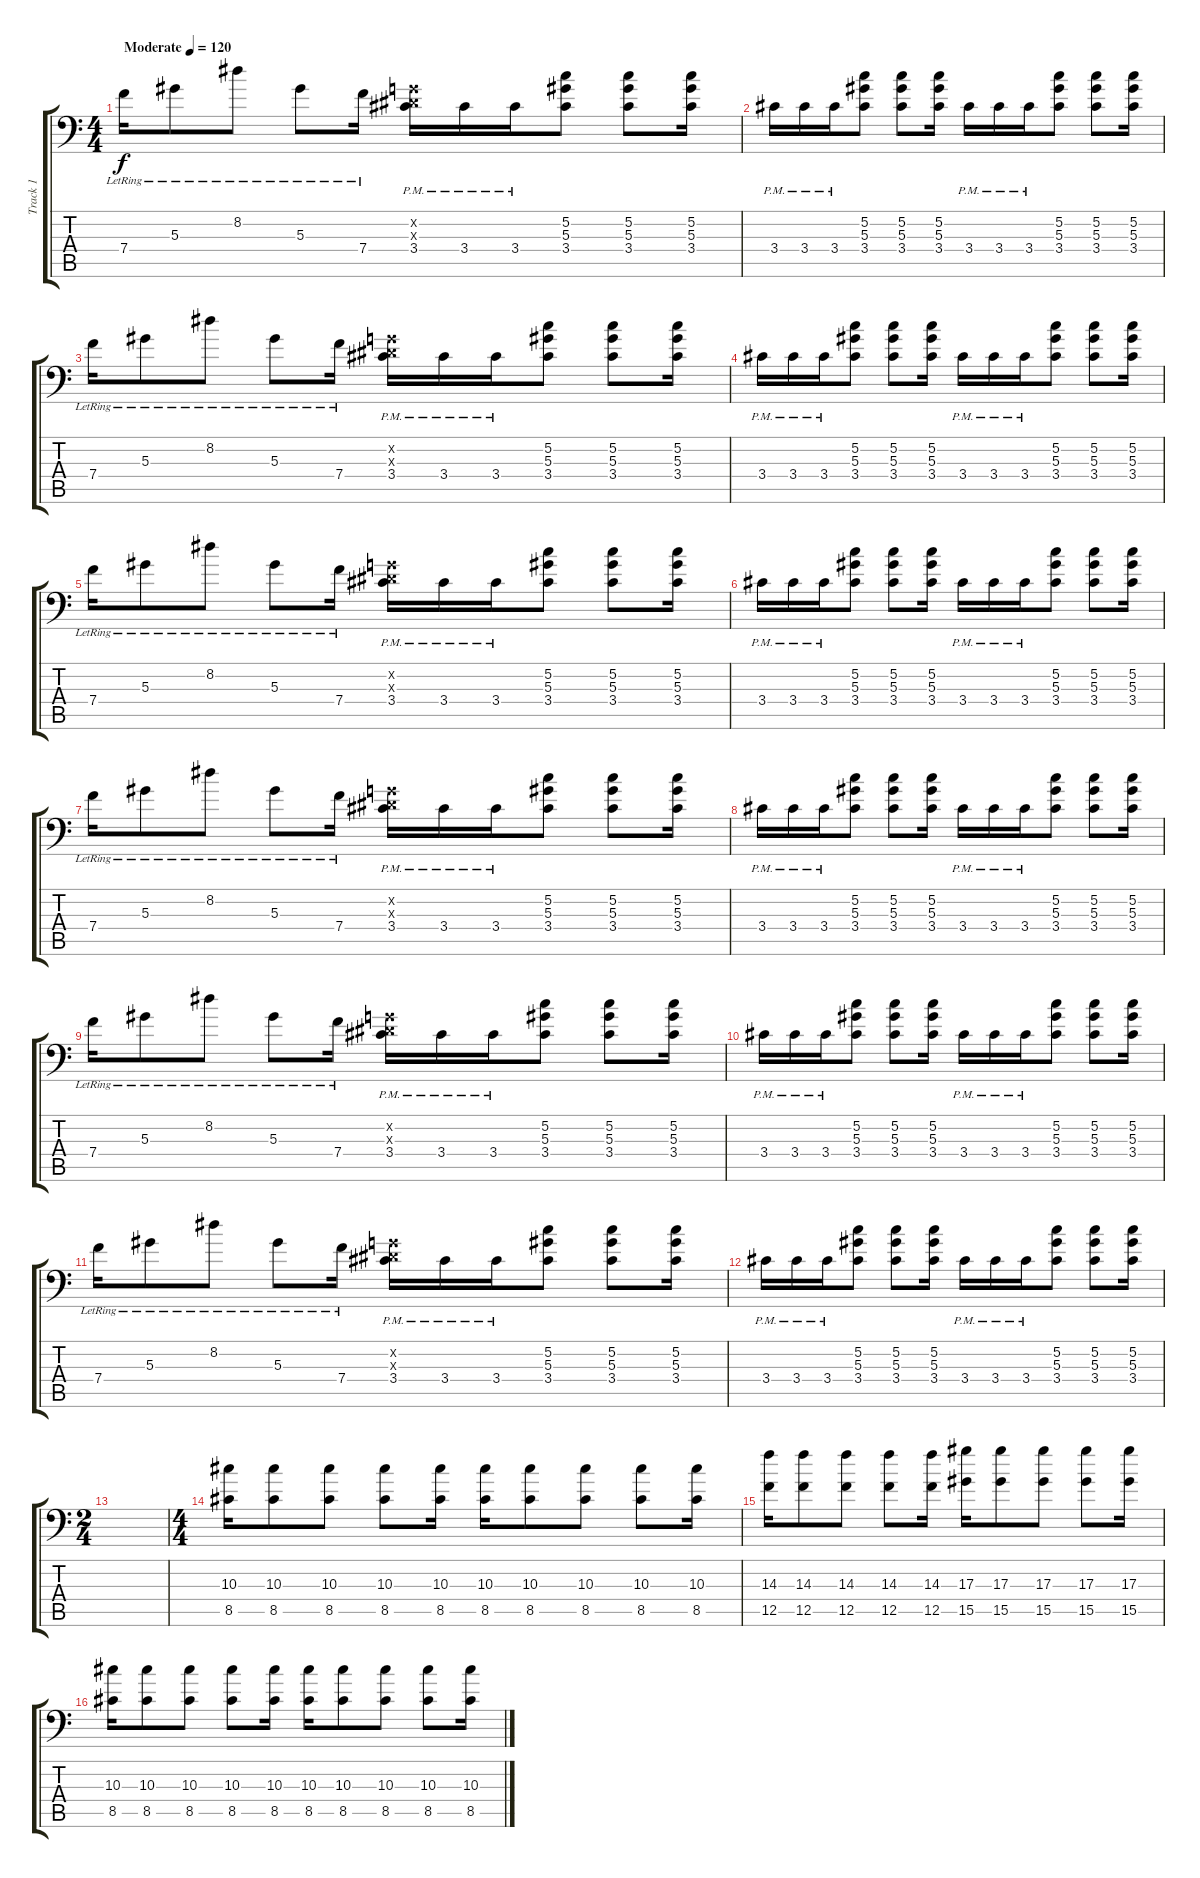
\track ("Track 1" "Track 1") {instrument distortionguitar}
\staff {score tabs}
\tuning (C4 G3 Eb3 Bb2 F2 Bb1) {hide}
\ts (4 4)
\tempo (120 "Moderate")
\clef f4
\ks c
7.4{lr}.16{dy f instrument distortionguitar} 5.3{lr}.8 8.2{lr}.8 5.3{lr}.8 7.4{lr}.16 (0.2{x} 0.3{x} 3.4{pm}).16 3.4{pm}.16 3.4{pm}.16 (5.2 5.3 3.4).8 (5.2 5.3 3.4).8 (5.2 5.3 3.4).16 |
3.4{pm}.16 3.4{pm}.16 3.4{pm}.16 (5.2 5.3 3.4).8 (5.2 5.3 3.4).8 (5.2 5.3 3.4).16 3.4{pm}.16 3.4{pm}.16 3.4{pm}.16 (5.2 5.3 3.4).8 (5.2 5.3 3.4).8 (5.2 5.3 3.4).16 |
7.4{lr}.16 5.3{lr}.8 8.2{lr}.8 5.3{lr}.8 7.4{lr}.16 (0.2{x} 0.3{x} 3.4{pm}).16 3.4{pm}.16 3.4{pm}.16 (5.2 5.3 3.4).8 (5.2 5.3 3.4).8 (5.2 5.3 3.4).16 |
3.4{pm}.16 3.4{pm}.16 3.4{pm}.16 (5.2 5.3 3.4).8 (5.2 5.3 3.4).8 (5.2 5.3 3.4).16 3.4{pm}.16 3.4{pm}.16 3.4{pm}.16 (5.2 5.3 3.4).8 (5.2 5.3 3.4).8 (5.2 5.3 3.4).16 |
7.4{lr}.16 5.3{lr}.8 8.2{lr}.8 5.3{lr}.8 7.4{lr}.16 (0.2{x} 0.3{x} 3.4{pm}).16 3.4{pm}.16 3.4{pm}.16 (5.2 5.3 3.4).8 (5.2 5.3 3.4).8 (5.2 5.3 3.4).16 |
3.4{pm}.16 3.4{pm}.16 3.4{pm}.16 (5.2 5.3 3.4).8 (5.2 5.3 3.4).8 (5.2 5.3 3.4).16 3.4{pm}.16 3.4{pm}.16 3.4{pm}.16 (5.2 5.3 3.4).8 (5.2 5.3 3.4).8 (5.2 5.3 3.4).16 |
7.4{lr}.16 5.3{lr}.8 8.2{lr}.8 5.3{lr}.8 7.4{lr}.16 (0.2{x} 0.3{x} 3.4{pm}).16 3.4{pm}.16 3.4{pm}.16 (5.2 5.3 3.4).8 (5.2 5.3 3.4).8 (5.2 5.3 3.4).16 |
3.4{pm}.16 3.4{pm}.16 3.4{pm}.16 (5.2 5.3 3.4).8 (5.2 5.3 3.4).8 (5.2 5.3 3.4).16 3.4{pm}.16 3.4{pm}.16 3.4{pm}.16 (5.2 5.3 3.4).8 (5.2 5.3 3.4).8 (5.2 5.3 3.4).16 |
7.4{lr}.16 5.3{lr}.8 8.2{lr}.8 5.3{lr}.8 7.4{lr}.16 (0.2{x} 0.3{x} 3.4{pm}).16 3.4{pm}.16 3.4{pm}.16 (5.2 5.3 3.4).8 (5.2 5.3 3.4).8 (5.2 5.3 3.4).16 |
3.4{pm}.16 3.4{pm}.16 3.4{pm}.16 (5.2 5.3 3.4).8 (5.2 5.3 3.4).8 (5.2 5.3 3.4).16 3.4{pm}.16 3.4{pm}.16 3.4{pm}.16 (5.2 5.3 3.4).8 (5.2 5.3 3.4).8 (5.2 5.3 3.4).16 |
7.4{lr}.16 5.3{lr}.8 8.2{lr}.8 5.3{lr}.8 7.4{lr}.16 (0.2{x} 0.3{x} 3.4{pm}).16 3.4{pm}.16 3.4{pm}.16 (5.2 5.3 3.4).8 (5.2 5.3 3.4).8 (5.2 5.3 3.4).16 |
3.4{pm}.16 3.4{pm}.16 3.4{pm}.16 (5.2 5.3 3.4).8 (5.2 5.3 3.4).8 (5.2 5.3 3.4).16 3.4{pm}.16 3.4{pm}.16 3.4{pm}.16 (5.2 5.3 3.4).8 (5.2 5.3 3.4).8 (5.2 5.3 3.4).16 |
\ts (2 4)
|
\ts (4 4)
(10.3 8.5).16 (10.3 8.5).8 (10.3 8.5).8 (10.3 8.5).8 (10.3 8.5).16 (10.3 8.5).16 (10.3 8.5).8 (10.3 8.5).8 (10.3 8.5).8 (10.3 8.5).16 |
(14.3 12.5).16 (14.3 12.5).8 (14.3 12.5).8 (14.3 12.5).8 (14.3 12.5).16 (17.3 15.5).16 (17.3 15.5).8 (17.3 15.5).8 (17.3 15.5).8 (17.3 15.5).16 |
(10.3 8.5).16 (10.3 8.5).8 (10.3 8.5).8 (10.3 8.5).8 (10.3 8.5).16 (10.3 8.5).16 (10.3 8.5).8 (10.3 8.5).8 (10.3 8.5).8 (10.3 8.5).16
